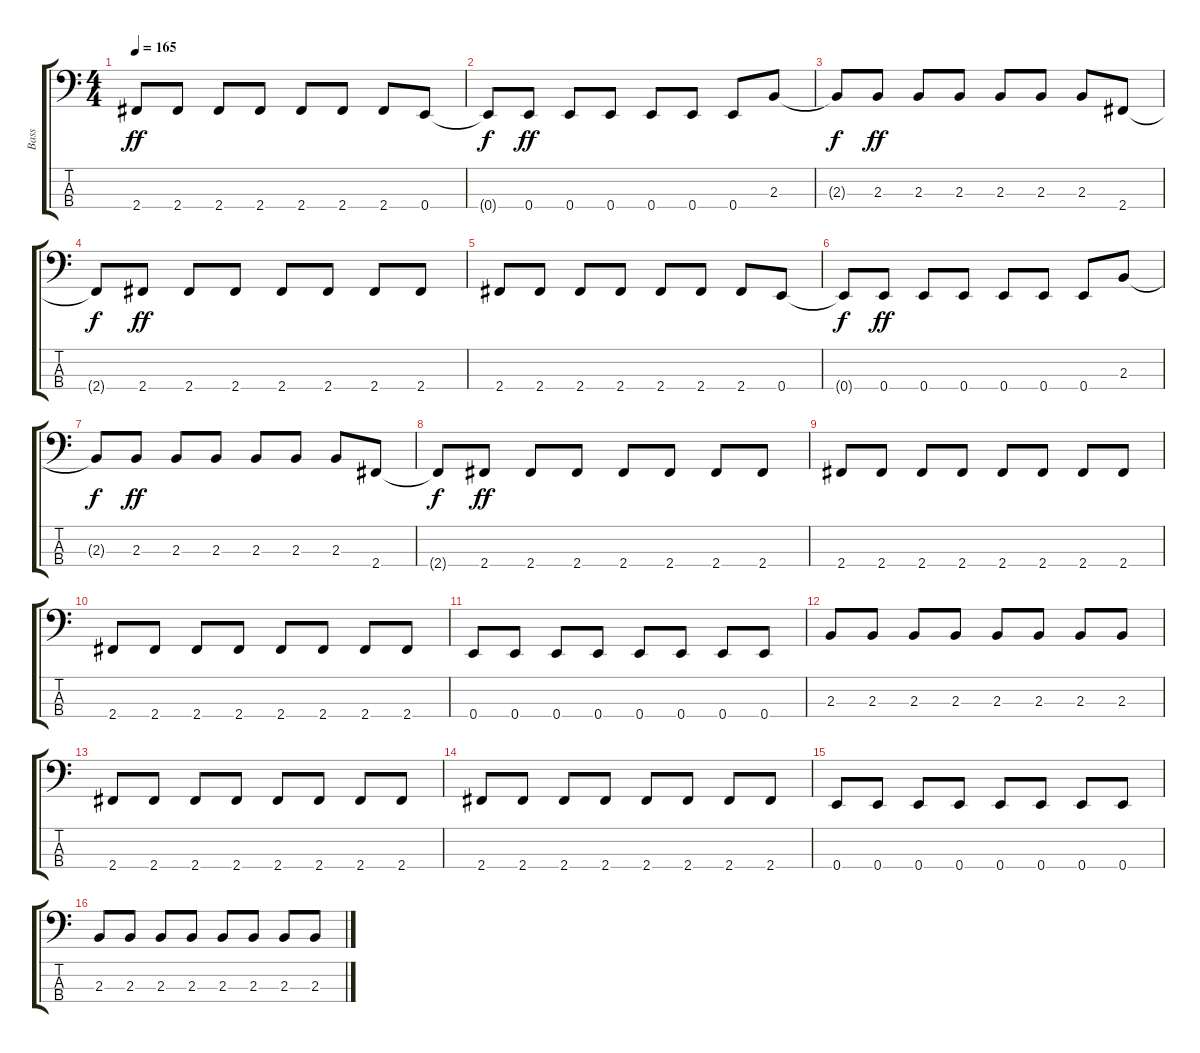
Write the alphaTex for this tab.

\track ("Bass" "Bass") {instrument electricbasspick}
\staff {score tabs}
\tuning (G2 D2 A1 E1) {hide}
\ts (4 4)
\tempo 165
\clef f4
\ks c
2.4.8{dy ff} 2.4.8 2.4.8 2.4.8 2.4.8 2.4.8 2.4.8 0.4.8 |
0.4{t}.8{dy f} 0.4.8{dy ff} 0.4.8 0.4.8 0.4.8 0.4.8 0.4.8 2.3.8 |
2.3{t}.8{dy f} 2.3.8{dy ff} 2.3.8 2.3.8 2.3.8 2.3.8 2.3.8 2.4.8 |
2.4{t}.8{dy f} 2.4.8{dy ff} 2.4.8 2.4.8 2.4.8 2.4.8 2.4.8 2.4.8 |
2.4.8 2.4.8 2.4.8 2.4.8 2.4.8 2.4.8 2.4.8 0.4.8 |
0.4{t}.8{dy f} 0.4.8{dy ff} 0.4.8 0.4.8 0.4.8 0.4.8 0.4.8 2.3.8 |
2.3{t}.8{dy f} 2.3.8{dy ff} 2.3.8 2.3.8 2.3.8 2.3.8 2.3.8 2.4.8 |
2.4{t}.8{dy f} 2.4.8{dy ff} 2.4.8 2.4.8 2.4.8 2.4.8 2.4.8 2.4.8 |
2.4.8 2.4.8 2.4.8 2.4.8 2.4.8 2.4.8 2.4.8 2.4.8 |
2.4.8 2.4.8 2.4.8 2.4.8 2.4.8 2.4.8 2.4.8 2.4.8 |
0.4.8 0.4.8 0.4.8 0.4.8 0.4.8 0.4.8 0.4.8 0.4.8 |
2.3.8 2.3.8 2.3.8 2.3.8 2.3.8 2.3.8 2.3.8 2.3.8 |
2.4.8 2.4.8 2.4.8 2.4.8 2.4.8 2.4.8 2.4.8 2.4.8 |
2.4.8 2.4.8 2.4.8 2.4.8 2.4.8 2.4.8 2.4.8 2.4.8 |
0.4.8 0.4.8 0.4.8 0.4.8 0.4.8 0.4.8 0.4.8 0.4.8 |
2.3.8 2.3.8 2.3.8 2.3.8 2.3.8 2.3.8 2.3.8 2.3.8
